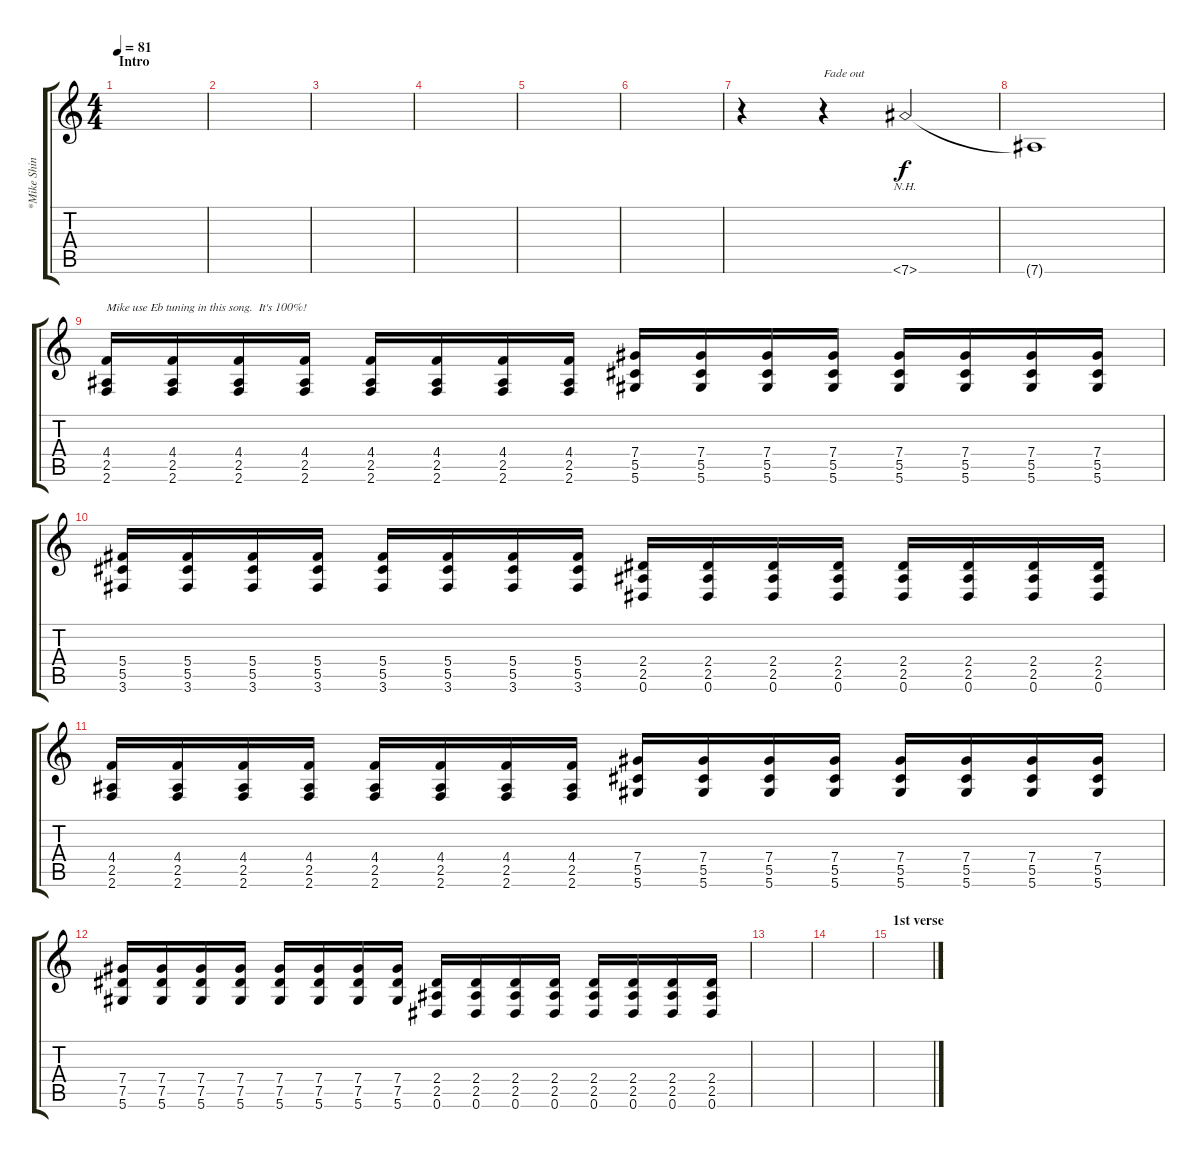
\track ("*Mike Shinoda (Guitar)" "*Mike Shin") {instrument distortionguitar}
\staff {score tabs}
\tuning (Eb4 Bb3 Gb3 Db3 Ab2 Eb2) {hide}
\ts (4 4)
\section ("" "Intro")
\tempo 81
\clef g2
\ks c
|
|
|
|
|
|
r.4{volume 0} r.4{txt "Fade out"} 7.6{nh}.2{volume 16} |
7.6{t}.1 |
(4.4 2.5 2.6).16{txt "Mike use Eb tuning in this song.  It's 100%!" volume 12} (4.4 2.5 2.6).16 (4.4 2.5 2.6).16 (4.4 2.5 2.6).16 (4.4 2.5 2.6).16 (4.4 2.5 2.6).16 (4.4 2.5 2.6).16 (4.4 2.5 2.6).16 (7.4 5.5 5.6).16 (7.4 5.5 5.6).16 (7.4 5.5 5.6).16 (7.4 5.5 5.6).16 (7.4 5.5 5.6).16 (7.4 5.5 5.6).16 (7.4 5.5 5.6).16 (7.4 5.5 5.6).16 |
(5.4 5.5 3.6).16 (5.4 5.5 3.6).16 (5.4 5.5 3.6).16 (5.4 5.5 3.6).16 (5.4 5.5 3.6).16 (5.4 5.5 3.6).16 (5.4 5.5 3.6).16 (5.4 5.5 3.6).16 (2.4 2.5 0.6).16 (2.4 2.5 0.6).16 (2.4 2.5 0.6).16 (2.4 2.5 0.6).16 (2.4 2.5 0.6).16 (2.4 2.5 0.6).16 (2.4 2.5 0.6).16 (2.4 2.5 0.6).16 |
(4.4 2.5 2.6).16 (4.4 2.5 2.6).16 (4.4 2.5 2.6).16 (4.4 2.5 2.6).16 (4.4 2.5 2.6).16 (4.4 2.5 2.6).16 (4.4 2.5 2.6).16 (4.4 2.5 2.6).16 (7.4 5.5 5.6).16 (7.4 5.5 5.6).16 (7.4 5.5 5.6).16 (7.4 5.5 5.6).16 (7.4 5.5 5.6).16 (7.4 5.5 5.6).16 (7.4 5.5 5.6).16 (7.4 5.5 5.6).16 |
(7.4 7.5 5.6).16 (7.4 7.5 5.6).16 (7.4 7.5 5.6).16 (7.4 7.5 5.6).16 (7.4 7.5 5.6).16 (7.4 7.5 5.6).16 (7.4 7.5 5.6).16 (7.4 7.5 5.6).16 (2.4 2.5 0.6).16 (2.4 2.5 0.6).16 (2.4 2.5 0.6).16 (2.4 2.5 0.6).16 (2.4 2.5 0.6).16 (2.4 2.5 0.6).16 (2.4 2.5 0.6).16 (2.4 2.5 0.6).16 |
|
|
\section ("" "1st verse")
